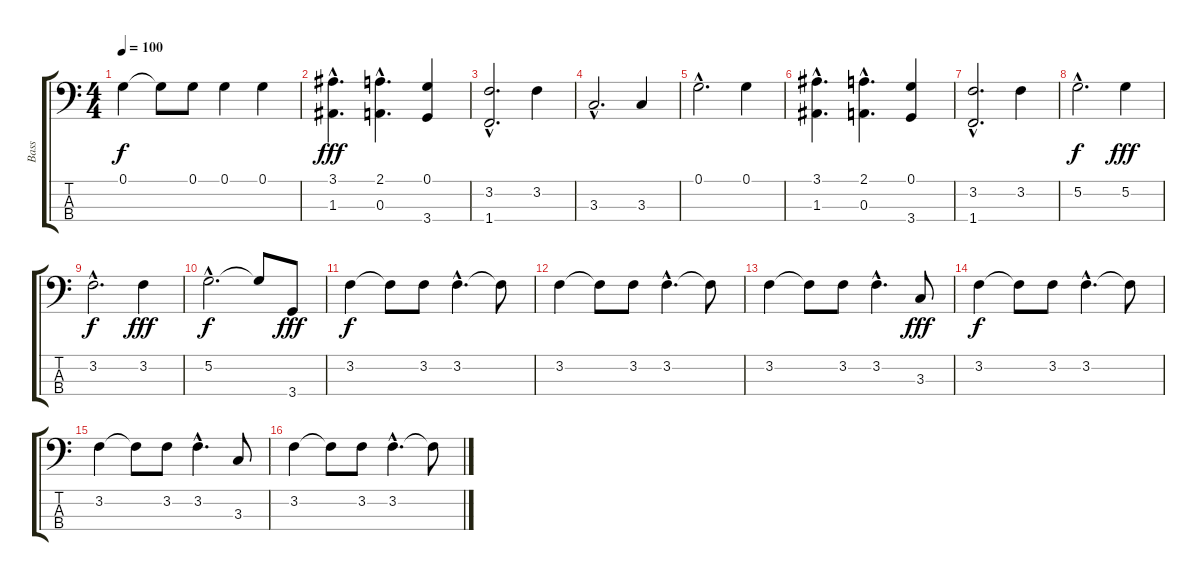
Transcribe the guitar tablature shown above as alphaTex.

\track ("Bass " "Bass ") {instrument electricbassfinger}
\staff {score tabs}
\tuning (G2 D2 A1 E1) {hide}
\ts (4 4)
\tempo 100
\clef f4
\ks c
0.1.4{dy f} 0.1{t}.8 0.1.8 0.1.4 0.1.4 |
(3.1{hac} 1.3{hac}).4{d dy fff} (2.1{hac} 0.3{hac}).4{d} (0.1 3.4).4 |
(3.2{hac} 1.4{hac}).2{d} 3.2.4 |
3.3{hac}.2{d} 3.3.4 |
0.1{hac}.2{d} 0.1.4 |
(3.1{hac} 1.3{hac}).4{d} (2.1{hac} 0.3{hac}).4{d} (0.1 3.4).4 |
(3.2{hac} 1.4{hac}).2{d} 3.2.4 |
5.2{hac}.2{d dy f} 5.2.4{dy fff} |
3.2{hac}.2{d dy f} 3.2.4{dy fff} |
5.2{hac}.2{d dy f} 5.2{t}.8 3.4.8{dy fff} |
3.2.4{dy f} 3.2{t}.8 3.2.8 3.2{hac}.4{d} 3.2{t}.8 |
3.2.4 3.2{t}.8 3.2.8 3.2{hac}.4{d} 3.2{t}.8 |
3.2.4 3.2{t}.8 3.2.8 3.2{hac}.4{d} 3.3.8{dy fff} |
3.2.4{dy f} 3.2{t}.8 3.2.8 3.2{hac}.4{d} 3.2{t}.8 |
3.2.4 3.2{t}.8 3.2.8 3.2{hac}.4{d} 3.3.8 |
3.2.4 3.2{t}.8 3.2.8 3.2{hac}.4{d} 3.2{t}.8
